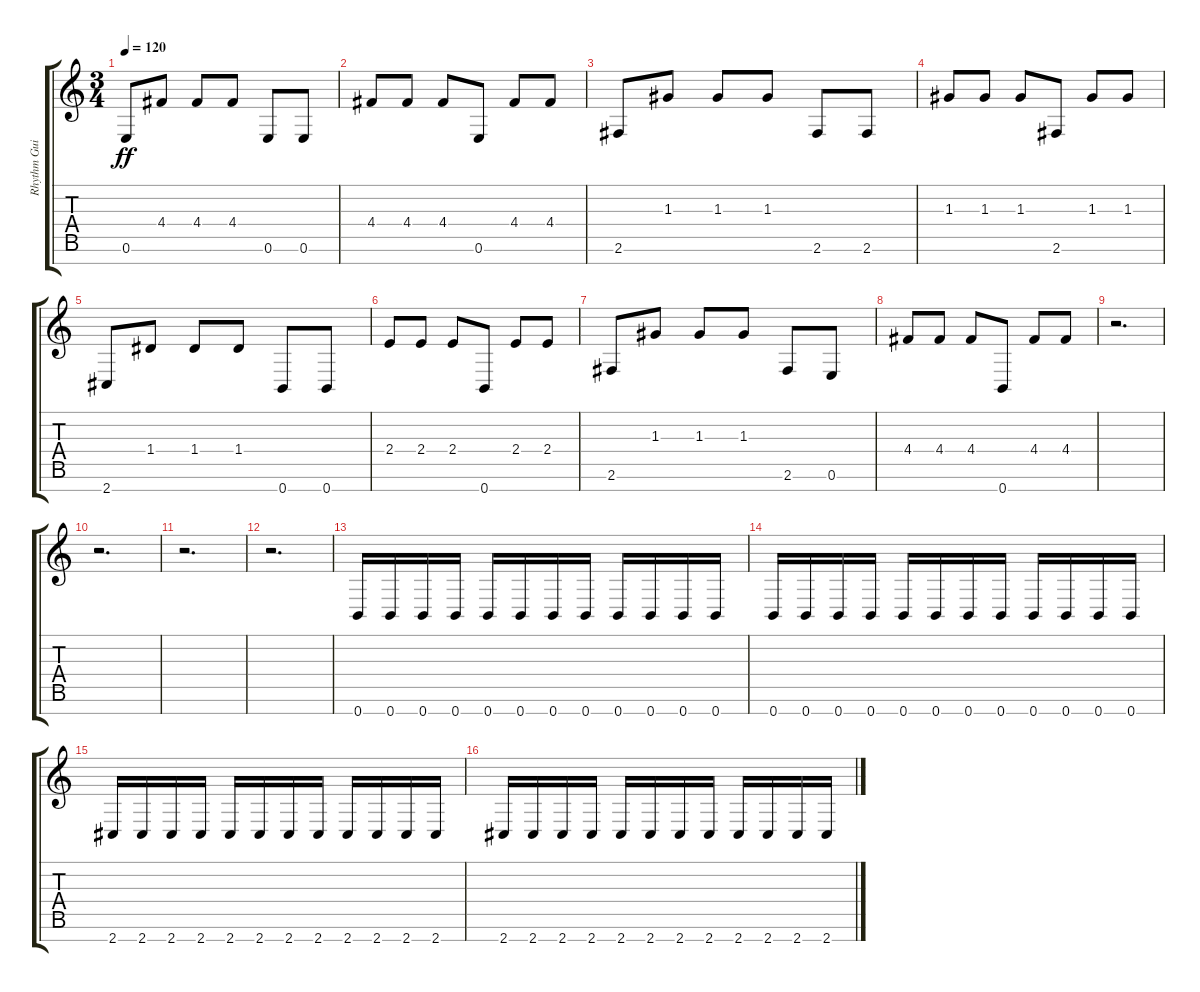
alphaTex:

\track ("Rhythm Guitar I" "Rhythm Gui") {instrument overdrivenguitar}
\staff {score tabs}
\tuning (E4 B3 G3 D3 A2 E2 B1) {hide}
\ts (3 4)
\tempo 120
\clef g2
\ks c
0.6.8{dy ff} 4.4.8 4.4.8 4.4.8 0.6.8 0.6.8 |
4.4.8 4.4.8 4.4.8 0.6.8 4.4.8 4.4.8 |
2.6.8 1.3.8 1.3.8 1.3.8 2.6.8 2.6.8 |
1.3.8 1.3.8 1.3.8 2.6.8 1.3.8 1.3.8 |
2.7.8 1.4.8 1.4.8 1.4.8 0.7.8 0.7.8 |
2.4.8 2.4.8 2.4.8 0.7.8 2.4.8 2.4.8 |
2.6.8 1.3.8 1.3.8 1.3.8 2.6.8 0.6.8 |
4.4.8 4.4.8 4.4.8 0.7.8 4.4.8 4.4.8 |
r.2{d} |
r.2{d} |
r.2{d} |
r.2{d} |
0.7.16 0.7.16 0.7.16 0.7.16 0.7.16 0.7.16 0.7.16 0.7.16 0.7.16 0.7.16 0.7.16 0.7.16 |
0.7.16 0.7.16 0.7.16 0.7.16 0.7.16 0.7.16 0.7.16 0.7.16 0.7.16 0.7.16 0.7.16 0.7.16 |
2.7.16 2.7.16 2.7.16 2.7.16 2.7.16 2.7.16 2.7.16 2.7.16 2.7.16 2.7.16 2.7.16 2.7.16 |
2.7.16 2.7.16 2.7.16 2.7.16 2.7.16 2.7.16 2.7.16 2.7.16 2.7.16 2.7.16 2.7.16 2.7.16
